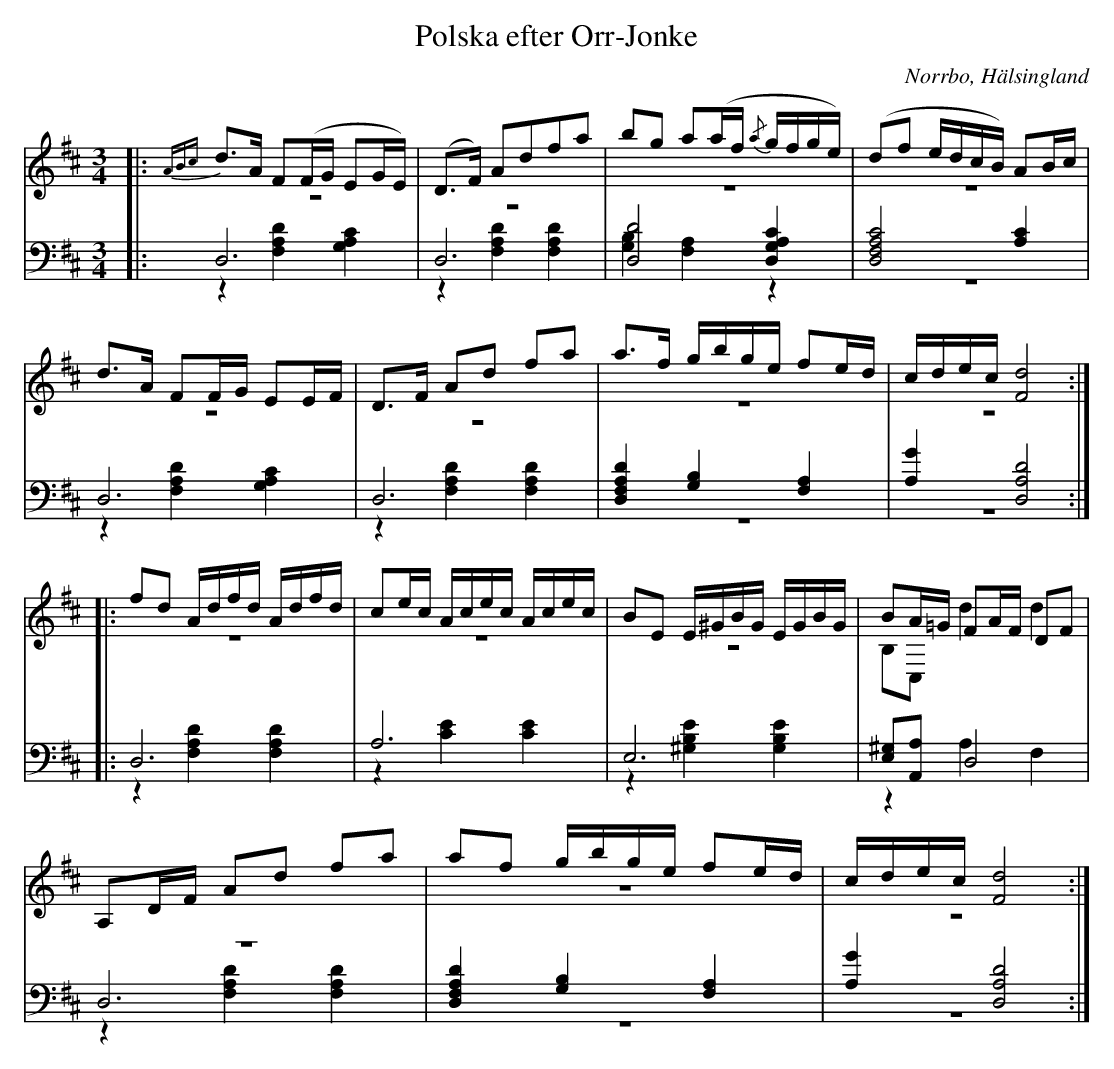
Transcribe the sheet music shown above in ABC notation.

X:1
T: Polska efter Orr-Jonke
O: Norrbo, Hälsingland
M: 3/4
L: 1/16
K: D
V:1
V:2 merge
V:3
V:4 merge
V:1
|:{ABc}d2>A2 F2(FG E2GE) |(D2>F2) A2d2f2a2|b2g2 a2(af {/a}gfge)|(d2f2 edcB) A2Bc|
d2>A2 F2FG E2EF|D2>F2 A2d2 f2a2|a2>f2 gbge f2ed|cdec [F8d8]:|
|:f2d2 Adfd Adfd|c2ec Acec Acec|B2E2 E^GBG EGBG|B2A=G F2AF D2F2|
A,2DF A2d2 f2a2|a2f2 gbge f2ed|cdec [F8d8]:|
V:2
|:z12 |z12|z12|z12|
z12|z12|z12|z12:|
|:z12 |z12|z12|B,2C,2 d4 d4|
z12|z12|z12:|
V:3 clef=bass
|:D,12 |D,12|[D,8D8] [D,4G,4A,4C4]|[D,8F,8A,8C8] [A,4C4]|
D,12|D,12|[D,4F,4A,4D4] [G,4B,4] [F,4A,4]|[A,4G4] [D,8A,8D8]:|
|:D,12 |A,12|E,12|[E,2^G,2][A,,2A,2] D,8|
D,12|[D,4F,4A,4D4] [G,4B,4] [F,4A,4]|[A,4G4] [D,8A,8D8]:|
V:4 clef=bass
|:z4 [F,4A,4D4] [G,4A,4C4]|z4 [F,4A,4D4] [F,4A,4D4]|[G,4B,4] [F,4A,4] z4|z12|
z4 [F,4A,4D4] [G,4A,4C4]|z4 [F,4A,4D4] [F,4A,4D4]|z12|z12:|
|:z4 [F,4A,4D4] [F,4A,4D4] |z4 [C4E4] [C4E4]|z4 [^G,4B,4E4] [G,4B,4E4]|z4 A,4 F,4|
z4 [F,4A,4D4] [F,4A,4D4]|z12|z12:|
